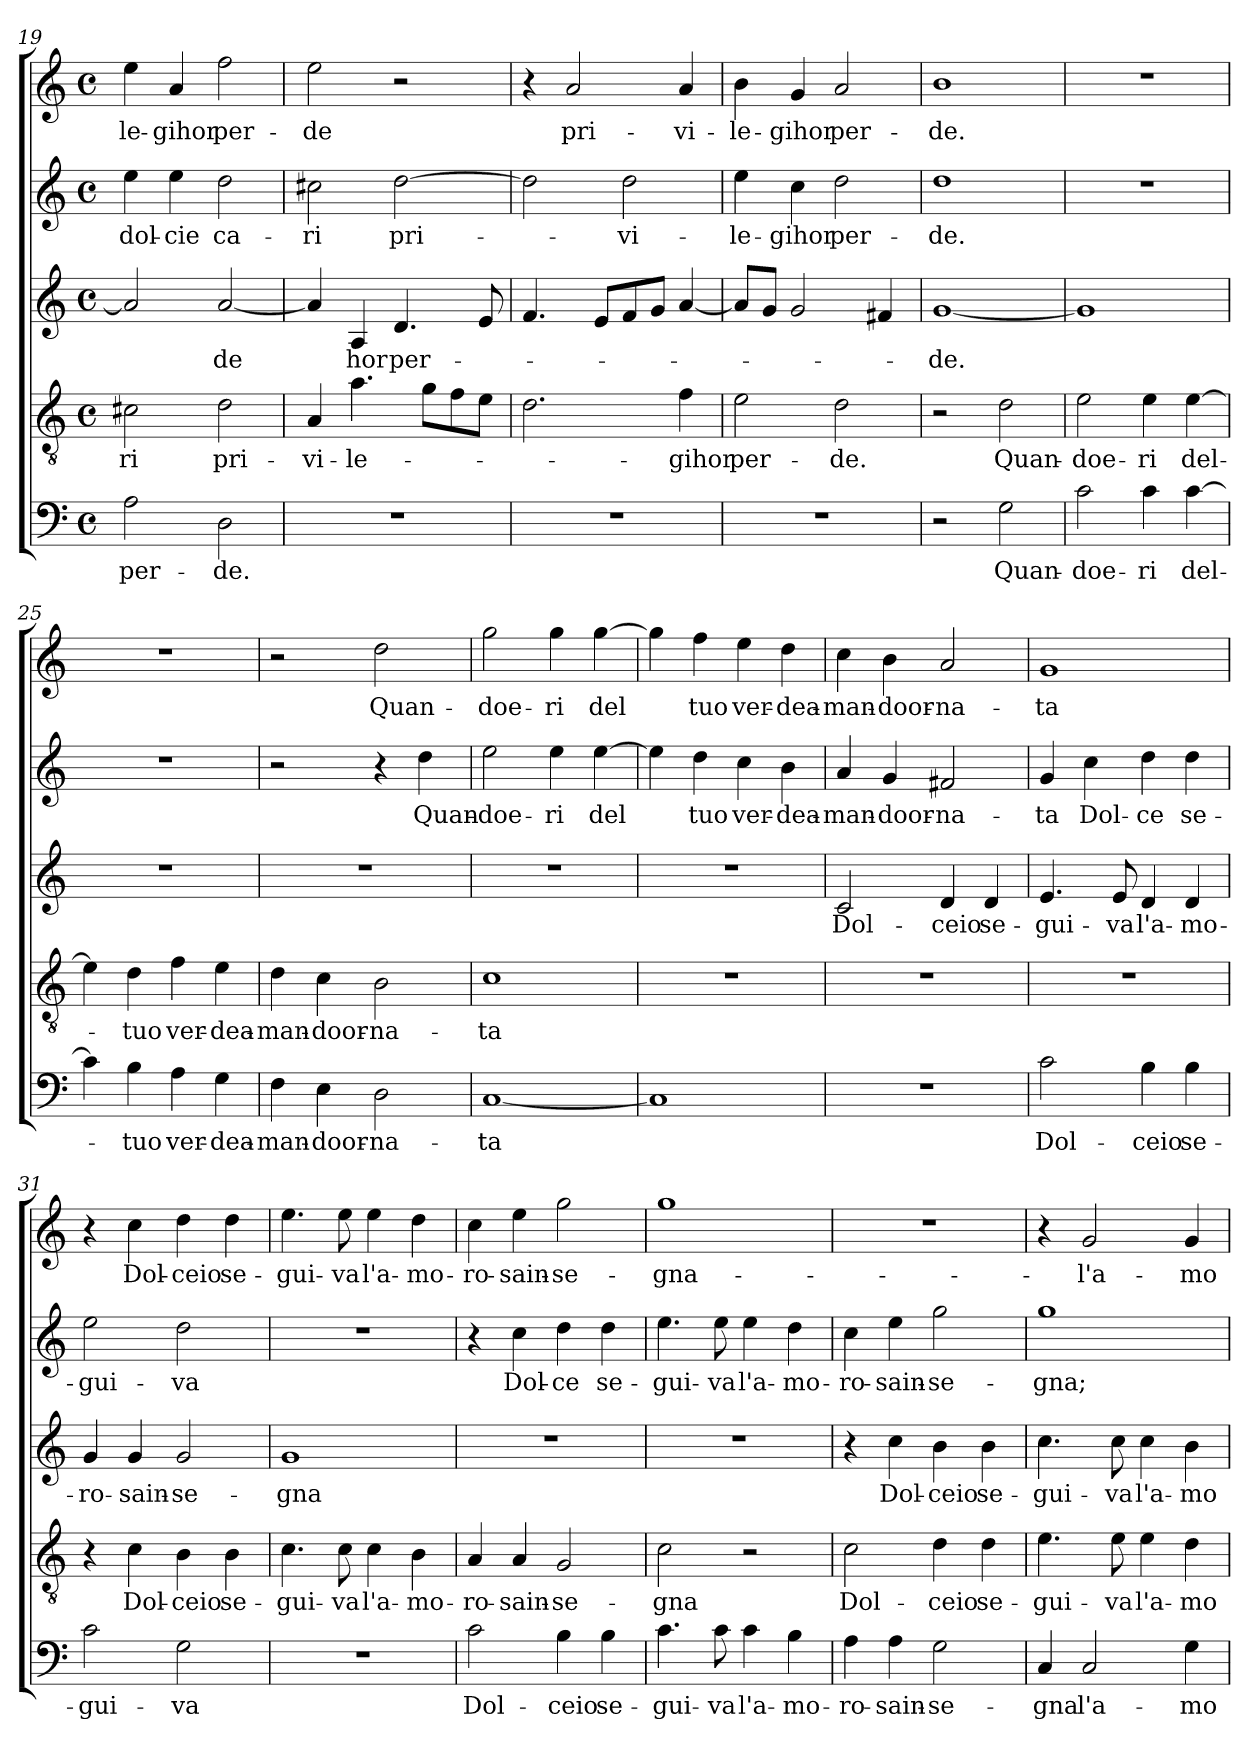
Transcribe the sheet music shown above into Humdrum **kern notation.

**kern	**text	**kern	**text	**kern	**text	**kern	**text	**kern	**text
*part5	*part5	*part4	*part4	*part3	*part3	*part2	*part2	*part1	*part1
*staff5	*staff5	*staff4	*staff4	*staff3	*staff3	*staff2	*staff2	*staff1	*staff1
*clefF4	*	*clefGv2	*	*clefG2	*	*clefG2	*	*clefG2	*
*k[]	*	*k[]	*	*k[]	*	*k[]	*	*k[]	*
*C:	*	*C:	*	*C:	*	*C:	*	*C:	*
*M4/4	*	*M4/4	*	*M4/4	*	*M4/4	*	*M4/4	*
*met(c)	*	*met(c)	*	*met(c)	*	*met(c)	*	*met(c)	*
=19	=19	=19	=19	=19	=19	=19	=19	=19	=19
2A\	per-	2c#X\	-ri	2a/]	.	4ee\	dol-	4ee\	-le-
.	.	.	.	.	.	4ee\	-cie	4a/	-gihor
2D\	-de.	2d\	pri-	[2a/	-de	2dd\	ca-	2ff\	per-
=20	=20	=20	=20	=20	=20	=20	=20	=20	=20
1r	.	4A/	-vi-	4a/]	.	2cc#X\	-ri	2ee\	-de
.	.	4.a\	-le-	4A/	hor	.	.	.	.
.	.	.	.	4.d/	per-	[2dd\	pri-	2r	.
.	.	8g\L	.	.	.	.	.	.	.
.	.	8f\	.	.	.	.	.	.	.
.	.	8e\J	.	8e/	.	.	.	.	.
!!LO:LB:g=z
=21	=21	=21	=21	=21	=21	=21	=21	=21	=21
1r	.	2.d\	.	4.f/	.	2dd\]	.	4r	.
.	.	.	.	.	.	.	.	2a/	pri-
.	.	.	.	8e/L	.	.	.	.	.
.	.	.	.	8f/	.	2dd\	-vi-	.	.
.	.	.	.	8g/J	.	.	.	.	.
.	.	4f\	-gihor	[4a/	.	.	.	4a/	-vi-
=22	=22	=22	=22	=22	=22	=22	=22	=22	=22
1r	.	2e\	per-	8a/L]	.	4ee\	-le-	4b\	-le-
.	.	.	.	8g/J	.	.	.	.	.
.	.	.	.	2g/	.	4cc\	-gihor	4g/	-gihor
.	.	2d\	-de.	.	.	2dd\	per-	2a/	per-
.	.	.	.	4f#X/	.	.	.	.	.
=23	=23	=23	=23	=23	=23	=23	=23	=23	=23
2r	.	2r	.	[1g	-de.	1dd	-de.	1b	-de.
2G\	Quan-	2d\	Quan-	.	.	.	.	.	.
=24	=24	=24	=24	=24	=24	=24	=24	=24	=24
2c\	-doe-	2e\	-doe-	1g]	.	1r	.	1r	.
4c\	-ri	4e\	-ri	.	.	.	.	.	.
[4c\	del-	[4e\	del-	.	.	.	.	.	.
=25	=25	=25	=25	=25	=25	=25	=25	=25	=25
4c\]	.	4e\]	.	1r	.	1r	.	1r	.
4B\	-tuo	4d\	-tuo	.	.	.	.	.	.
4A\	ver-	4f\	ver-	.	.	.	.	.	.
4G\	-dea-	4e\	-dea-	.	.	.	.	.	.
!!LO:PB:g=z
=26	=26	=26	=26	=26	=26	=26	=26	=26	=26
4F\	-man-	4d\	-man-	1r	.	2r	.	2r	.
4E\	-door-	4c\	-door-	.	.	.	.	.	.
2D\	-na-	2B\	-na-	.	.	4r	.	2dd\	Quan-
.	.	.	.	.	.	4dd\	Quan-	.	.
=27	=27	=27	=27	=27	=27	=27	=27	=27	=27
[1C	-ta	1c	-ta	1r	.	2ee\	-doe-	2gg\	-doe-
.	.	.	.	.	.	4ee\	-ri	4gg\	-ri
.	.	.	.	.	.	[4ee\	del	[4gg\	del
=28	=28	=28	=28	=28	=28	=28	=28	=28	=28
1C]	.	1r	.	1r	.	4ee\]	.	4gg\]	.
.	.	.	.	.	.	4dd\	tuo	4ff\	tuo
.	.	.	.	.	.	4cc\	ver-	4ee\	ver-
.	.	.	.	.	.	4b\	-dea-	4dd\	-dea-
=29	=29	=29	=29	=29	=29	=29	=29	=29	=29
1r	.	1r	.	2c/	Dol-	4a/	-man-	4cc\	-man-
.	.	.	.	.	.	4g/	-door-	4b\	-door-
.	.	.	.	4d/	-ceio	2f#X/	-na-	2a/	-na-
.	.	.	.	4d/	se-	.	.	.	.
=30	=30	=30	=30	=30	=30	=30	=30	=30	=30
2c\	Dol-	1r	.	4.e/	-gui-	4g/	-ta	1g	-ta
.	.	.	.	.	.	4cc\	Dol-	.	.
.	.	.	.	8e/	-va	.	.	.	.
4B\	-ceio	.	.	4d/	l'a-	4dd\	-ce	.	.
4B\	se-	.	.	4d/	-mo-	4dd\	se-	.	.
!!LO:LB:g=z
=31	=31	=31	=31	=31	=31	=31	=31	=31	=31
2c\	-gui-	4r	.	4g/	-ro-	2ee\	-gui-	4r	.
.	.	4c\	Dol-	4g/	-sain-	.	.	4cc\	Dol-
2G\	-va	4B\	-ceio	2g/	-se-	2dd\	-va	4dd\	-ceio
.	.	4B\	se-	.	.	.	.	4dd\	se-
=32	=32	=32	=32	=32	=32	=32	=32	=32	=32
1r	.	4.c\	-gui-	1g	-gna	1r	.	4.ee\	-gui-
.	.	8c\	-va	.	.	.	.	8ee\	-va
.	.	4c\	l'a-	.	.	.	.	4ee\	l'a-
.	.	4B\	-mo-	.	.	.	.	4dd\	-mo-
=33	=33	=33	=33	=33	=33	=33	=33	=33	=33
2c\	Dol-	4A/	-ro-	1r	.	4r	.	4cc\	-ro-
.	.	4A/	-sain-	.	.	4cc\	Dol-	4ee\	-sain-
4B\	-ceio	2G/	-se-	.	.	4dd\	-ce	2gg\	-se-
4B\	se-	.	.	.	.	4dd\	se-	.	.
=34	=34	=34	=34	=34	=34	=34	=34	=34	=34
4.c\	-gui-	2c\	-gna	1r	.	4.ee\	-gui-	1gg	-gna-
8c\	-va	.	.	.	.	8ee\	-va	.	.
4c\	l'a-	2r	.	.	.	4ee\	l'a-	.	.
4B\	-mo-	.	.	.	.	4dd\	-mo-	.	.
=35	=35	=35	=35	=35	=35	=35	=35	=35	=35
4A\	-ro-	2c\	Dol-	4r	.	4cc\	-ro-	1r	.
4A\	-sain-	.	.	4cc\	Dol-	4ee\	-sain-	.	.
2G\	-se-	4d\	-ceio	4b\	-ceio	2gg\	-se-	.	.
.	.	4d\	se-	4b\	se-	.	.	.	.
!!LO:LB:g=z
=36	=36	=36	=36	=36	=36	=36	=36	=36	=36
4C/	-gna	4.e\	-gui-	4.cc\	-gui-	1gg	-gna;	4r	.
2C/	l'a-	.	.	.	.	.	.	2g/	-l'a-
.	.	8e\	-va	8cc\	-va	.	.	.	.
.	.	4e\	l'a-	4cc\	l'a-	.	.	.	.
4G\	-mo-	4d\	-mo-	4b\	-mo-	.	.	4g/	-mo-
=	=	=	=	=	=	=	=	=	=
*-	*-	*-	*-	*-	*-	*-	*-	*-	*-
